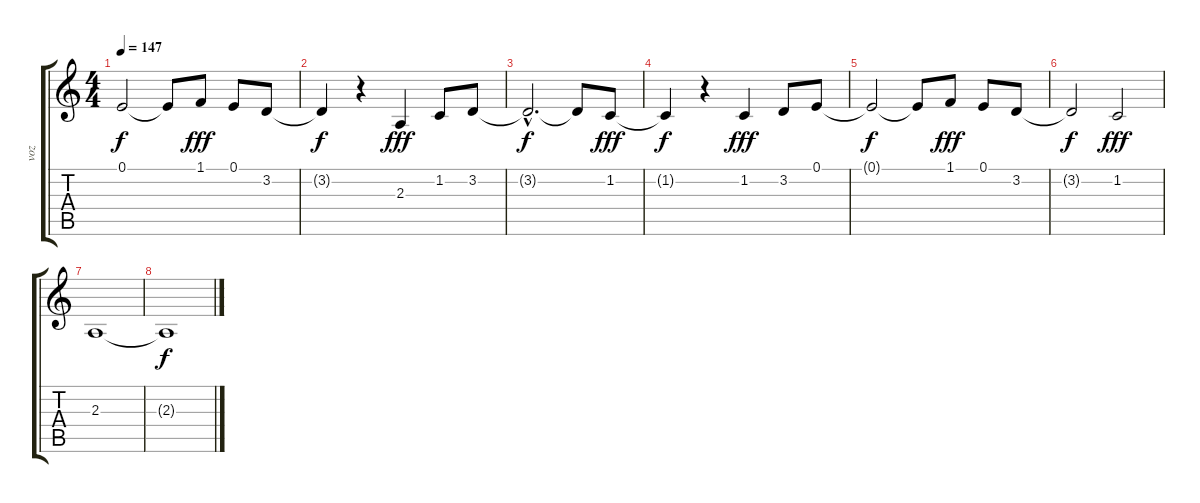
\track ("voz" "voz") {instrument violin}
\staff {score tabs}
\tuning (E4 B3 G3 D3 A2 E2) {hide}
\ts (4 4)
\tempo 147
\clef g2
\ks c
0.1{t}.2{dy f} 0.1{t}.8 1.1.8{dy fff} 0.1.8 3.2.8 |
3.2{t}.4{dy f} r.4 2.3.4{dy fff} 1.2.8 3.2.8 |
3.2{hac t}.2{d dy f} 3.2{t}.8 1.2.8{dy fff} |
1.2{t}.4{dy f} r.4 1.2.4{dy fff} 3.2.8 0.1.8 |
0.1{t}.2{dy f} 0.1{t}.8 1.1.8{dy fff} 0.1.8 3.2.8 |
3.2{t}.2{dy f} 1.2.2{dy fff} |
2.3.1 |
2.3{t}.1{dy f}
